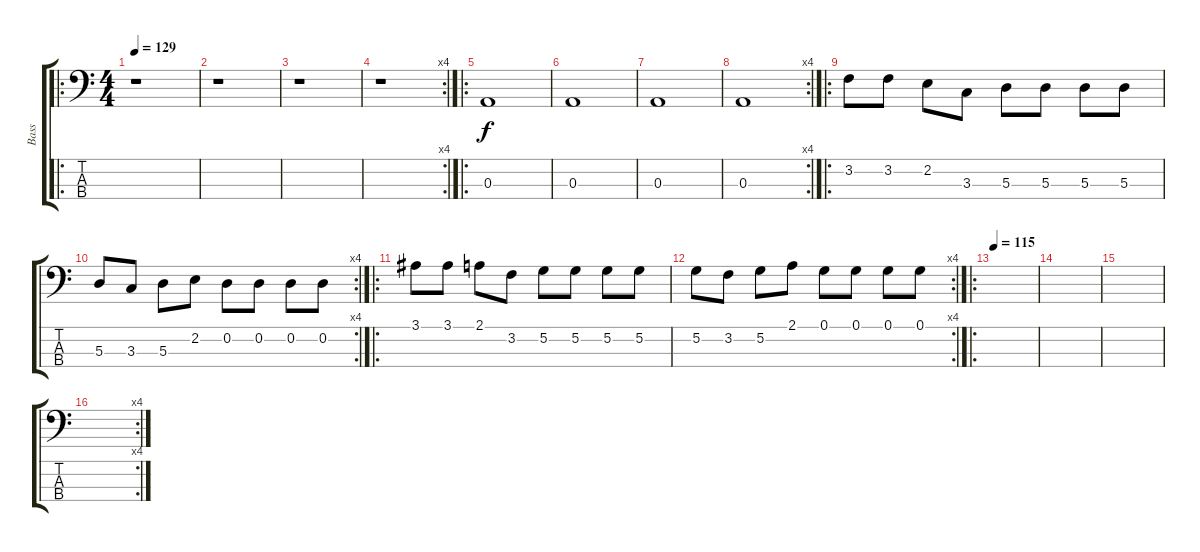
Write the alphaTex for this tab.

\track ("Bass" "Bass") {instrument electricbasspick}
\staff {score tabs}
\tuning (G2 D2 A1 E1) {hide}
\ro
\ts (4 4)
\tempo 129
\clef f4
\ks c
r.1{dy f instrument electricbasspick} |
r.1 |
r.1 |
\rc 4
r.1 |
\ro
0.3.1 |
0.3.1 |
0.3.1 |
\rc 4
0.3.1 |
\ro
3.2.8 3.2.8 2.2.8 3.3.8 5.3.8 5.3.8 5.3.8 5.3.8 |
\rc 4
5.3.8 3.3.8 5.3.8 2.2.8 0.2.8 0.2.8 0.2.8 0.2.8 |
\ro
3.1.8 3.1.8 2.1.8 3.2.8 5.2.8 5.2.8 5.2.8 5.2.8 |
\rc 4
5.2.8 3.2.8 5.2.8 2.1.8 0.1.8 0.1.8 0.1.8 0.1.8 |
\ro
\tempo 115
|
|
|
\rc 4
